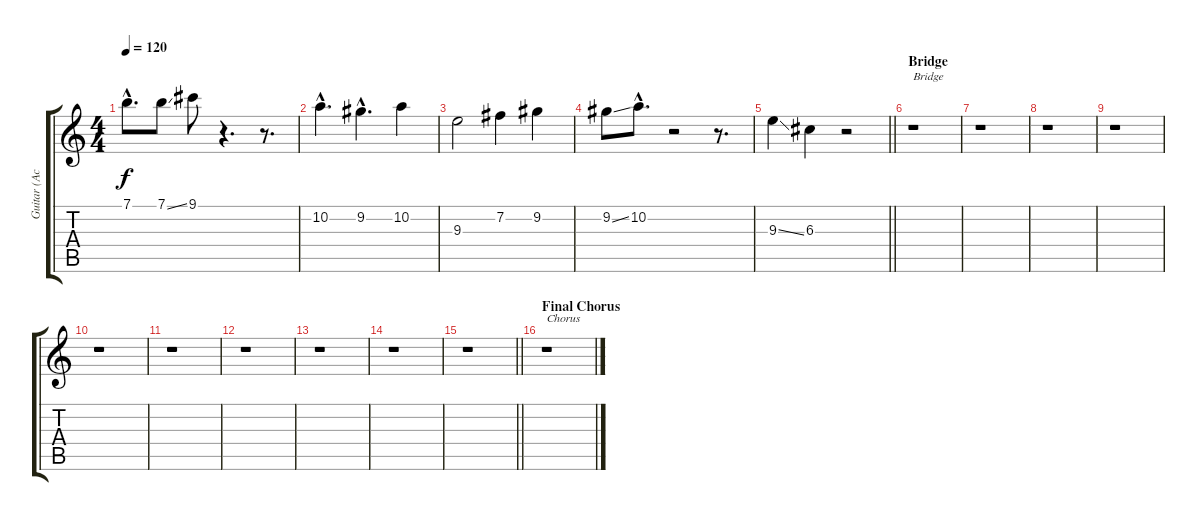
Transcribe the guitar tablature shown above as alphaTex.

\track ("Guitar (Acoustic)" "Guitar (Ac") {instrument acousticguitarnylon}
\staff {score tabs}
\tuning (E4 B3 G3 D3 A2 E2) {hide}
\ts (4 4)
\tempo 120
\clef g2
\ks c
7.1{hac}.8{d dy f} 7.1{ss}.8 9.1.8 r.4{d} r.8{d} |
10.2{hac}.4{d} 9.2{hac}.4{d} 10.2.4 |
9.3.2 7.2.4 9.2.4 |
9.2{ss}.8 10.2{hac}.8{d} r.2 r.8{d} |
\barLineRight lightlight
9.3{ss}.4 6.3.4 r.2 |
\section ("" "Bridge")
r.1{txt "Bridge"} |
r.1 |
r.1 |
r.1 |
r.1 |
r.1 |
r.1 |
r.1 |
r.1 |
\barLineRight lightlight
r.1 |
\section ("" "Final Chorus")
r.1{txt "Chorus"}
